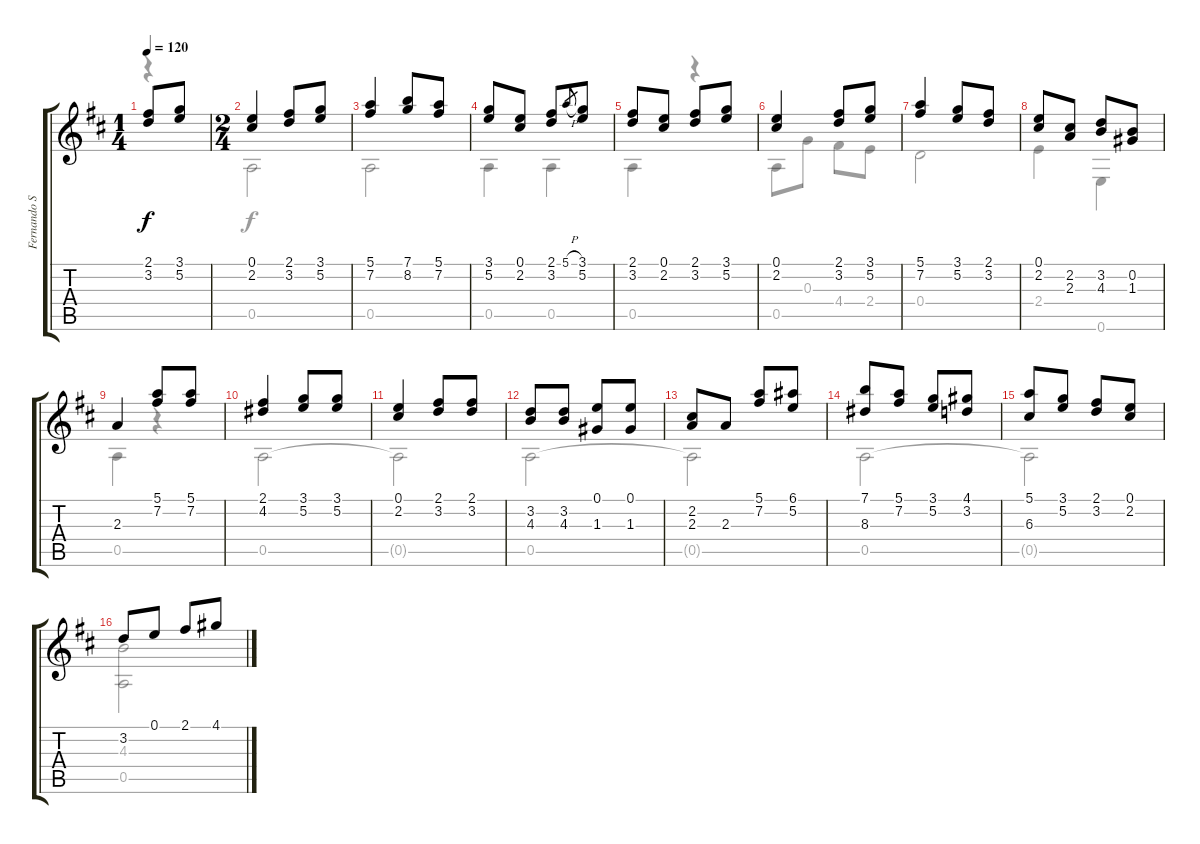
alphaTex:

\track ("Fernando Sor" "Fernando S") {instrument acousticguitarnylon}
\staff {score tabs}
\tuning (E4 B3 G3 D3 A2 E2) {hide}
\voice
\ts (1 4)
\tempo 120
\clef g2
\ks d
(2.1 3.2).8{dy f instrument acousticguitarnylon} (3.1 5.2).8 |
\ts (2 4)
(0.1 2.2).4 (2.1 3.2).8 (3.1 5.2).8 |
(5.1 7.2).4 (7.1 8.2).8 (5.1 7.2).8 |
(3.1 5.2).8 (0.1 2.2).8 (2.1 3.2).8 5.1{h}.8{gr} (3.1 5.2).8 |
(2.1 3.2).8 (0.1 2.2).8 (2.1 3.2).8 (3.1 5.2).8 |
(0.1 2.2).4 (2.1 3.2).8 (3.1 5.2).8 |
(5.1 7.2).4 (3.1 5.2).8 (2.1 3.2).8 |
(0.1 2.2).8 (2.2 2.3).8 (3.2 4.3).8 (0.2 1.3).8 |
2.3.4 (5.1 7.2).8 (5.1 7.2).8 |
(2.1 4.2).4 (3.1 5.2).8 (3.1 5.2).8 |
(0.1 2.2).4 (2.1 3.2).8 (2.1 3.2).8 |
(3.2 4.3).8 (3.2 4.3).8 (0.1 1.3).8 (0.1 1.3).8 |
(2.2 2.3).8 2.3.8 (5.1 7.2).8 (6.1 5.2).8 |
(7.1 8.3).8 (5.1 7.2).8 (3.1 5.2).8 (4.1 3.2).8 |
(5.1 6.3).8 (3.1 5.2).8 (2.1 3.2).8 (0.1 2.2).8 |
3.2.8 0.1.8 2.1.8 4.1.8
\voice
\clef g2
\ottava regular
\simile none
\ks d
r.4{dy f} |
0.5.2 |
0.5.2 |
0.5.4 0.5.4 |
0.5.4 r.4 |
0.5.8 0.3.8 4.4.8 2.4.8 |
0.4.2 |
2.4.4 0.6.4 |
0.5.4 r.4 |
0.5.2 |
0.5{t}.2 |
0.5.2 |
0.5{t}.2 |
0.5.2 |
0.5{t}.2 |
(4.3 0.5).2
